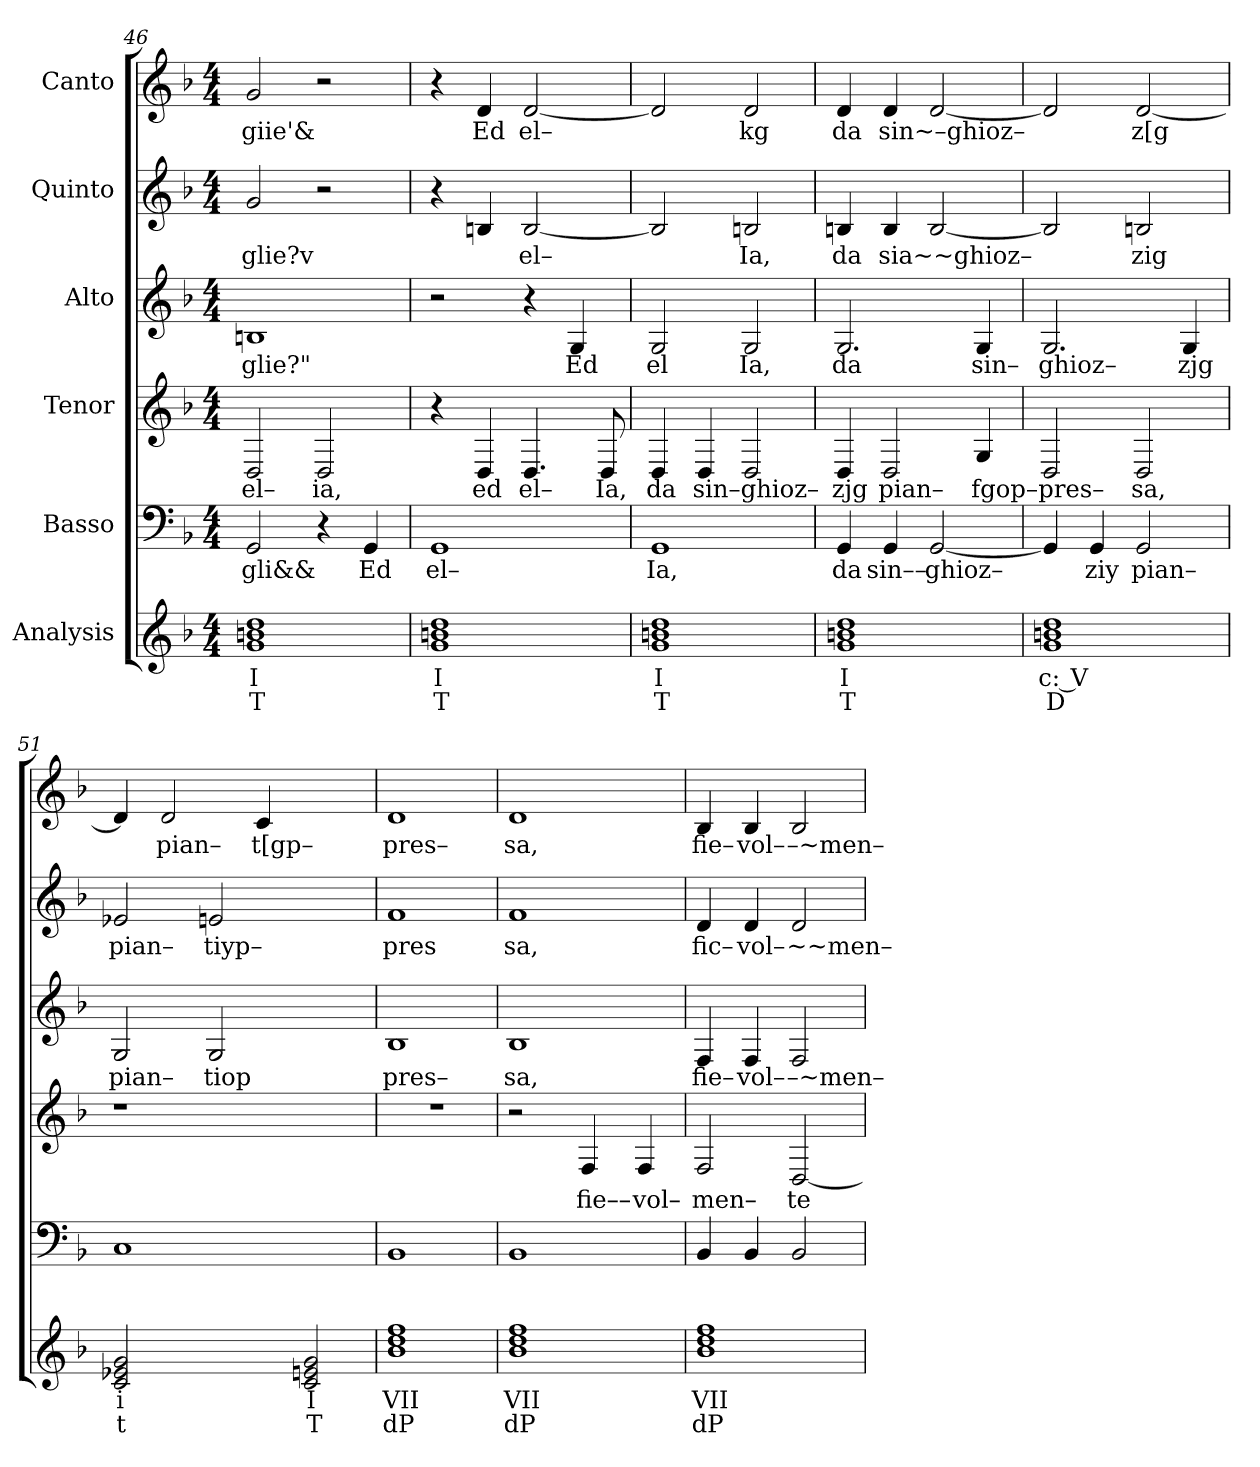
**kern	**text	**text	**kern	**text	**kern	**text	**kern	**text	**kern	**text	**kern	**text
*part6	*part6	*part6	*part5	*part5	*part4	*part4	*part3	*part3	*part2	*part2	*part1	*part1
*staff6	*staff6	*staff6	*staff5	*staff5	*staff4	*staff4	*staff3	*staff3	*staff2	*staff2	*staff1	*staff1
*I"Analysis	*	*	*I"Basso	*	*I"Tenor	*	*I"Alto	*	*I"Quinto	*	*I"Canto	*
*	*	*	*clefF4	*	*clefG2	*	*clefG2	*	*clefG2	*	*clefG2	*
*k[b-]	*	*	*k[b-]	*	*k[b-]	*	*k[b-]	*	*k[b-]	*	*k[b-]	*
*	*	*	*F:	*	*F:	*	*F:	*	*F:	*	*F:	*
*M4/4	*	*	*M4/4	*	*M4/4	*	*M4/4	*	*M4/4	*	*M4/4	*
=46	=46	=46	=46	=46	=46	=46	=46	=46	=46	=46	=46	=46
!	!	!	!	!LO:LY:b	!	!	!	!	!	!	!	!
!	!	!	!	!	!	!LO:LY:b	!	!	!	!	!	!
!	!	!	!	!	!	!	!	!LO:LY:b	!	!	!	!
!	!	!	!	!	!	!	!	!	!	!LO:LY:b	!	!
!	!	!	!	!	!	!	!	!	!	!	!	!LO:LY:b
1g 1bn 1dd	I	T	2GG/	gli&&	2D/	el–	1Bn	glie?"	2g/	glie?v	2g/	giie'&
!	!	!	!	!	!	!LO:LY:b	!	!	!	!	!	!
.	.	.	4r	.	2D/	ia,	.	.	2r	.	2r	.
!	!	!	!	!LO:LY:b	!	!	!	!	!	!	!	!
.	.	.	4GG/	Ed	.	.	.	.	.	.	.	.
=47	=47	=47	=47	=47	=47	=47	=47	=47	=47	=47	=47	=47
!	!	!	!	!LO:LY:b	!	!	!	!	!	!	!	!
1g 1bn 1dd	I	T	1GG	el–	4r	.	2r	.	4r	.	4r	.
!	!	!	!	!	!	!LO:LY:b	!	!	!	!	!	!
!	!	!	!	!	!	!	!	!	!	!	!	!LO:LY:b
.	.	.	.	.	4D/	ed	.	.	4Bn/	.	4d/	Ed
!	!	!	!	!	!	!LO:LY:b	!	!	!	!	!	!
!	!	!	!	!	!	!	!	!	!	!LO:LY:b	!	!
!	!	!	!	!	!	!	!	!	!	!	!	!LO:LY:b
.	.	.	.	.	4.D/	el–	4r	.	[2B/	el–	[2d/	el–
!	!	!	!	!	!	!	!	!LO:LY:b	!	!	!	!
.	.	.	.	.	.	.	4G/	Ed	.	.	.	.
!	!	!	!	!	!	!LO:LY:b	!	!	!	!	!	!
.	.	.	.	.	8D/	Ia,	.	.	.	.	.	.
=48	=48	=48	=48	=48	=48	=48	=48	=48	=48	=48	=48	=48
!	!	!	!	!LO:LY:b	!	!	!	!	!	!	!	!
!	!	!	!	!	!	!LO:LY:b	!	!	!	!	!	!
!	!	!	!	!	!	!	!	!LO:LY:b	!	!	!	!
1g 1bn 1dd	I	T	1GG	Ia,	4D/	da	2G/	el	2B/]	.	2d/]	.
!	!	!	!	!	!	!LO:LY:b	!	!	!	!	!	!
.	.	.	.	.	4D/	sin–ghioz–	.	.	.	.	.	.
!	!	!	!	!	!	!	!	!LO:LY:b	!	!	!	!
!	!	!	!	!	!	!	!	!	!	!LO:LY:b	!	!
!	!	!	!	!	!	!	!	!	!	!	!	!LO:LY:b
.	.	.	.	.	2D/	.	2G/	Ia,	2Bn/	Ia,	2d/	kg
=49	=49	=49	=49	=49	=49	=49	=49	=49	=49	=49	=49	=49
!	!	!	!	!LO:LY:b	!	!	!	!	!	!	!	!
!	!	!	!	!	!	!LO:LY:b	!	!	!	!	!	!
!	!	!	!	!	!	!	!	!LO:LY:b	!	!	!	!
!	!	!	!	!	!	!	!	!	!	!LO:LY:b	!	!
!	!	!	!	!	!	!	!	!	!	!	!	!LO:LY:b
1g 1bn 1dd	I	T	4GG/	da	4D/	zjg	2.G/	da	4Bn/	da	4d/	da
!	!	!	!	!LO:LY:b	!	!	!	!	!	!	!	!
!	!	!	!	!	!	!LO:LY:b	!	!	!	!	!	!
!	!	!	!	!	!	!	!	!	!	!LO:LY:b	!	!
!	!	!	!	!	!	!	!	!	!	!	!	!LO:LY:b
.	.	.	4GG/	sin––	2D/	pian–	.	.	4B/	sia~~ghioz–	4d/	sin~–ghioz–
!	!	!	!	!LO:LY:b	!	!	!	!	!	!	!	!
.	.	.	[2GG/	ghioz–	.	.	.	.	[2B/	.	[2d/	.
!	!	!	!	!	!	!LO:LY:b	!	!	!	!	!	!
!	!	!	!	!	!	!	!	!LO:LY:b	!	!	!	!
.	.	.	.	.	4G/	fgop–	4G/	sin–	.	.	.	.
=50	=50	=50	=50	=50	=50	=50	=50	=50	=50	=50	=50	=50
!	!	!	!	!	!	!LO:LY:b	!	!	!	!	!	!
!	!	!	!	!	!	!	!	!LO:LY:b	!	!	!	!
1g 1bn 1dd	c: V	D	4GG/]	.	2D/	pres–	2.G/	ghioz–	2B/]	.	2d/]	.
!	!	!	!	!LO:LY:b	!	!	!	!	!	!	!	!
.	.	.	4GG/	ziy	.	.	.	.	.	.	.	.
!	!	!	!	!LO:LY:b	!	!	!	!	!	!	!	!
!	!	!	!	!	!	!LO:LY:b	!	!	!	!	!	!
!	!	!	!	!	!	!	!	!	!	!LO:LY:b	!	!
!	!	!	!	!	!	!	!	!	!	!	!	!LO:LY:b
.	.	.	2GG/	pian–	2D/	sa,	.	.	2Bn/	zig	[2d/	z[g
!	!	!	!	!	!	!	!	!LO:LY:b	!	!	!	!
.	.	.	.	.	.	.	4G/	zjg	.	.	.	.
=51	=51	=51	=51	=51	=51	=51	=51	=51	=51	=51	=51	=51
!	!	!	!	!	!	!	!	!LO:LY:b	!	!	!	!
!	!	!	!	!	!	!	!	!	!	!LO:LY:b	!	!
2c 2e-X 2g	i	t	1C	.	1r	.	2G/	pian–	2e-X/	pian–	4d/]	.
!	!	!	!	!	!	!	!	!	!	!	!	!LO:LY:b
.	.	.	.	.	.	.	.	.	.	.	2d/	pian–
!	!	!	!	!	!	!	!	!LO:LY:b	!	!	!	!
!	!	!	!	!	!	!	!	!	!	!LO:LY:b	!	!
2ryy	.	.	.	.	.	.	2G/	tiop	2en/	tiyp–	.	.
!	!	!	!	!	!	!	!	!	!	!	!	!LO:LY:b
.	.	.	.	.	.	.	.	.	.	.	4c/	t[gp–
2c 2en 2g	I	T	2ryy	.	2ryy	.	2ryy	.	2ryy	.	2ryy	.
=52	=52	=52	=52	=52	=52	=52	=52	=52	=52	=52	=52	=52
!	!	!	!	!	!	!	!	!LO:LY:b	!	!	!	!
!	!	!	!	!	!	!	!	!	!	!LO:LY:b	!	!
!	!	!	!	!	!	!	!	!	!	!	!	!LO:LY:b
1b- 1dd 1ff	VII	dP	1BB-	.	1r	.	1B-	pres–	1f	pres	1d	pres–
=53	=53	=53	=53	=53	=53	=53	=53	=53	=53	=53	=53	=53
!	!	!	!	!	!	!	!	!LO:LY:b	!	!	!	!
!	!	!	!	!	!	!	!	!	!	!LO:LY:b	!	!
!	!	!	!	!	!	!	!	!	!	!	!	!LO:LY:b
1b- 1dd 1ff	VII	dP	1BB-	.	2r	.	1B-	sa,	1f	sa,	1d	sa,
!	!	!	!	!	!	!LO:LY:b	!	!	!	!	!	!
.	.	.	.	.	4F/	fie––	.	.	.	.	.	.
!	!	!	!	!	!	!LO:LY:b	!	!	!	!	!	!
.	.	.	.	.	4F/	vol–	.	.	.	.	.	.
=54	=54	=54	=54	=54	=54	=54	=54	=54	=54	=54	=54	=54
!	!	!	!	!	!	!LO:LY:b	!	!	!	!	!	!
!	!	!	!	!	!	!	!	!LO:LY:b	!	!	!	!
!	!	!	!	!	!	!	!	!	!	!LO:LY:b	!	!
!	!	!	!	!	!	!	!	!	!	!	!	!LO:LY:b
1b- 1dd 1ff	VII	dP	4BB-/	.	2F/	men–	4F/	fie–	4d/	fic–	4B-/	fie–
!	!	!	!	!	!	!	!	!LO:LY:b	!	!	!	!
!	!	!	!	!	!	!	!	!	!	!LO:LY:b	!	!
!	!	!	!	!	!	!	!	!	!	!	!	!LO:LY:b
.	.	.	4BB-/	.	.	.	4F/	vol–	4d/	vol–	4B-/	vol–
!	!	!	!	!	!	!LO:LY:b	!	!	!	!	!	!
!	!	!	!	!	!	!	!	!LO:LY:b	!	!	!	!
!	!	!	!	!	!	!	!	!	!	!LO:LY:b	!	!
!	!	!	!	!	!	!	!	!	!	!	!	!LO:LY:b
.	.	.	2BB-/	.	[2D/	te	2F/	–~men–	2d/	~~men–	2B-/	–~men–
=	=	=	=	=	=	=	=	=	=	=	=	=
*-	*-	*-	*-	*-	*-	*-	*-	*-	*-	*-	*-	*-
